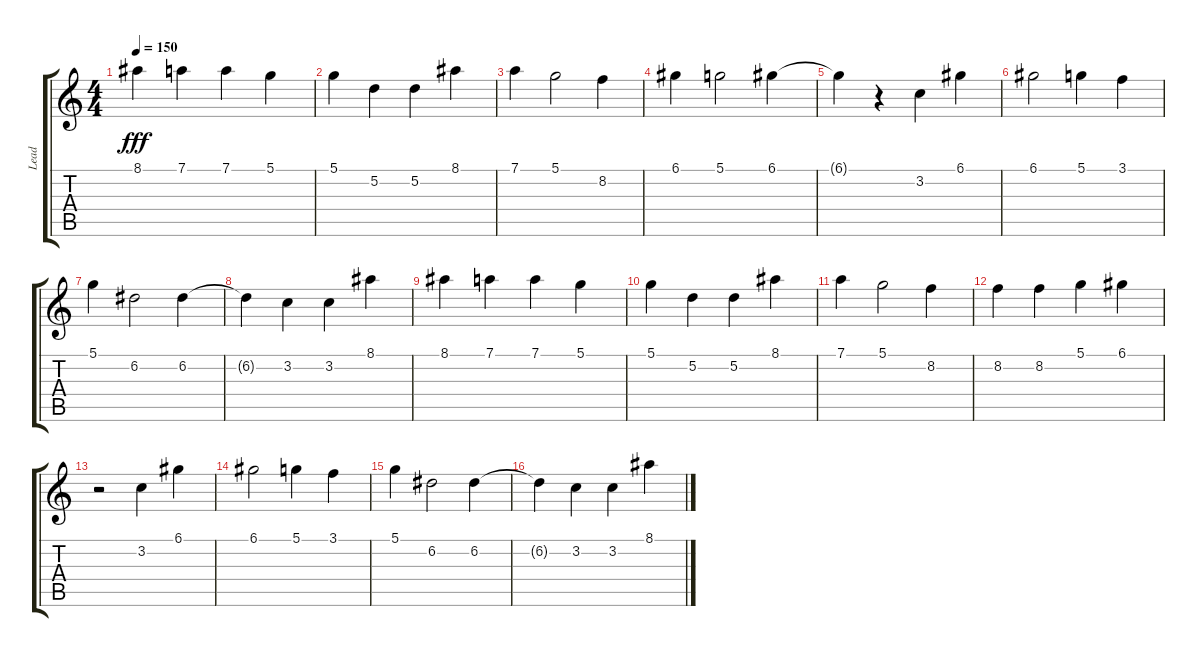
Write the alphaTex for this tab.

\track ("Lead" "Lead") {instrument electricguitarjazz}
\staff {score tabs}
\tuning (D4 A3 F3 C3 G2 C2) {hide}
\ts (4 4)
\tempo 150
\clef g2
\ks c
8.1.4{dy fff} 7.1.4 7.1.4 5.1.4 |
5.1.4 5.2.4 5.2.4 8.1.4 |
7.1.4 5.1.2 8.2.4 |
6.1.4 5.1.2 6.1.4 |
6.1{t}.4 r.4 3.2.4 6.1.4 |
6.1.2 5.1.4 3.1.4 |
5.1.4 6.2.2 6.2.4 |
6.2{t}.4 3.2.4 3.2.4 8.1.4 |
8.1.4 7.1.4 7.1.4 5.1.4 |
5.1.4 5.2.4 5.2.4 8.1.4 |
7.1.4 5.1.2 8.2.4 |
8.2.4 8.2.4 5.1.4 6.1.4 |
r.2 3.2.4 6.1.4 |
6.1.2 5.1.4 3.1.4 |
5.1.4 6.2.2 6.2.4 |
6.2{t}.4 3.2.4 3.2.4 8.1.4
